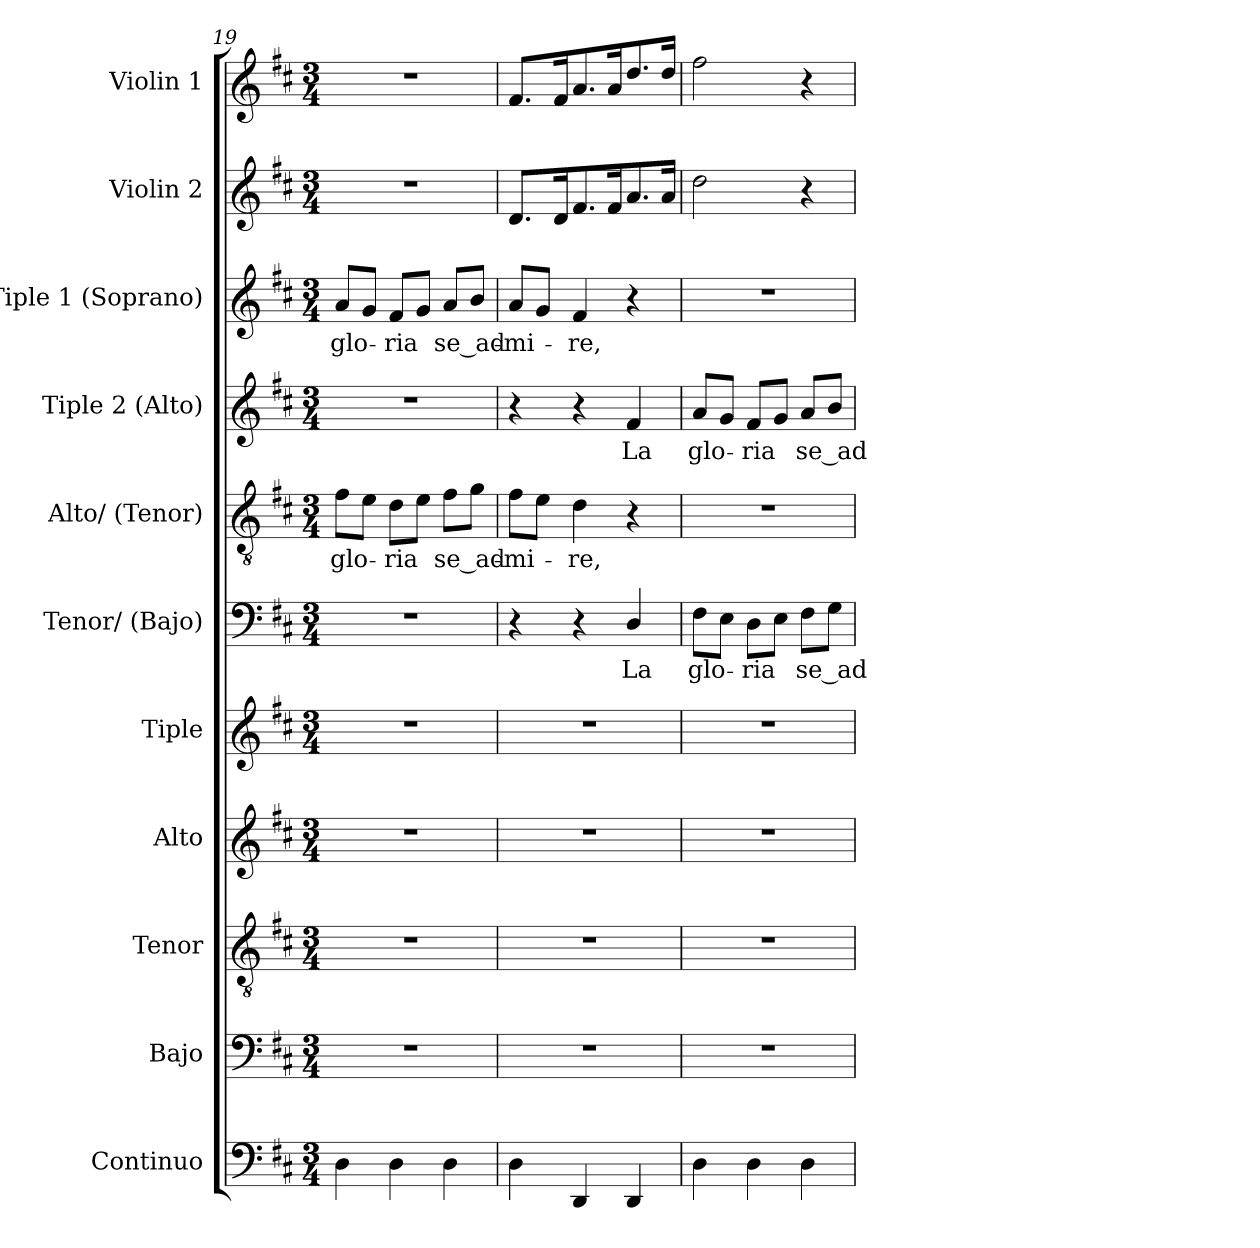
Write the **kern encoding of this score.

**kern	**kern	**kern	**kern	**kern	**kern	**text	**kern	**text	**kern	**text	**kern	**text	**kern	**kern
*part11	*part10	*part9	*part8	*part7	*part6	*part6	*part5	*part5	*part4	*part4	*part3	*part3	*part2	*part1
*staff11	*staff10	*staff9	*staff8	*staff7	*staff6	*staff6	*staff5	*staff5	*staff4	*staff4	*staff3	*staff3	*staff2	*staff1
*I"Continuo	*I"Bajo	*I"Tenor	*I"Alto	*I"Tiple	*I"Tenor/ (Bajo)	*	*I"Alto/ (Tenor)	*	*I"Tiple  2 (Alto)	*	*I"Tiple 1 (Soprano)	*	*I"Violin 2	*I"Violin 1
*	*I'B.	*I'T.	*I'A.	*	*I'B.	*	*I'T.	*	*I'A.	*	*I'S.	*	*I'Vln. 2	*I'Vln. 1
*clefF4	*clefF4	*clefGv2	*clefG2	*clefG2	*clefF4	*	*clefGv2	*	*clefG2	*	*clefG2	*	*clefG2	*clefG2
*	*	*ITrd7c12	*	*	*	*	*ITrd7c12	*	*	*	*	*	*	*
*k[f#c#]	*k[f#c#]	*k[f#c#]	*k[f#c#]	*k[f#c#]	*k[f#c#]	*	*k[f#c#]	*	*k[f#c#]	*	*k[f#c#]	*	*k[f#c#]	*k[f#c#]
*D:	*D:	*D:	*D:	*D:	*D:	*	*D:	*	*D:	*	*D:	*	*D:	*D:
*M3/4	*M3/4	*M3/4	*M3/4	*M3/4	*M3/4	*	*M3/4	*	*M3/4	*	*M3/4	*	*M3/4	*M3/4
=19	=19	=19	=19	=19	=19	=19	=19	=19	=19	=19	=19	=19	=19	=19
!	!LO:N:vis=1	!LO:N:vis=1	!LO:N:vis=1	!LO:N:vis=1	!LO:N:vis=1	!	!	!	!	!	!	!	!	!
!	!	!	!	!	!	!	!	!LO:LY:b:color=#000000	!LO:N:vis=1	!	!	!	!	!
!	!	!	!	!	!	!	!	!	!	!	!	!LO:LY:b:color=#000000	!LO:N:vis=1	!LO:N:vis=1
4Di\	2.r	2.r	2.r	2.r	2.r	.	8F#i\L	glo-	2.r	.	8ai/L	glo-	2.r	2.r
.	.	.	.	.	.	.	8Ei\J	.	.	.	8gi/J	.	.	.
!	!	!	!	!	!	!	!	!LO:LY:b:color=#000000	!	!	!	!	!	!
!	!	!	!	!	!	!	!	!	!	!	!	!LO:LY:b:color=#000000	!	!
4Di\	.	.	.	.	.	.	8Di\L	-ria	.	.	8f#i/L	-ria	.	.
.	.	.	.	.	.	.	8Ei\J	.	.	.	8gi/J	.	.	.
!	!	!	!	!	!	!	!	!LO:LY:b:color=#000000	!	!	!	!	!	!
!	!	!	!	!	!	!	!	!	!	!	!	!LO:LY:b:color=#000000	!	!
4Di\	.	.	.	.	.	.	8F#i\L	se_ad-	.	.	8ai/L	se_ad-	.	.
.	.	.	.	.	.	.	8Gi\J	.	.	.	8bi/J	.	.	.
=20	=20	=20	=20	=20	=20	=20	=20	=20	=20	=20	=20	=20	=20	=20
!	!LO:N:vis=1	!LO:N:vis=1	!LO:N:vis=1	!LO:N:vis=1	!	!	!	!	!	!	!	!	!	!
!	!	!	!	!	!	!	!	!LO:LY:b:color=#000000	!	!	!	!	!	!
!	!	!	!	!	!	!	!	!	!	!	!	!LO:LY:b:color=#000000	!	!
4Di\	2.r	2.r	2.r	2.r	4r	.	8F#i\L	-mi-	4r	.	8ai/L	-mi-	8.di/L	8.f#i/L
.	.	.	.	.	.	.	8Ei\J	.	.	.	8gi/J	.	.	.
.	.	.	.	.	.	.	.	.	.	.	.	.	16di/k	16f#i/k
!	!	!	!	!	!	!	!	!LO:LY:b:color=#000000	!	!	!	!	!	!
!	!	!	!	!	!	!	!	!	!	!	!	!LO:LY:b:color=#000000	!	!
4DDi/	.	.	.	.	4r	.	4Di\	-re,	4r	.	4f#i/	-re,	8.f#i/	8.ai/
.	.	.	.	.	.	.	.	.	.	.	.	.	16f#i/k	16ai/k
!	!	!	!	!	!	!LO:LY:b:color=#000000	!	!	!	!	!	!	!	!
!	!	!	!	!	!	!	!	!	!	!LO:LY:b:color=#000000	!	!	!	!
4DDi/	.	.	.	.	4Di/	La	4r	.	4f#i/	La	4r	.	8.ai/	8.ddi/
.	.	.	.	.	.	.	.	.	.	.	.	.	16ai/Jk	16ddi/Jk
=21	=21	=21	=21	=21	=21	=21	=21	=21	=21	=21	=21	=21	=21	=21
!	!LO:N:vis=1	!LO:N:vis=1	!LO:N:vis=1	!LO:N:vis=1	!	!	!	!	!	!	!	!	!	!
!	!	!	!	!	!	!LO:LY:b:color=#000000	!LO:N:vis=1	!	!	!	!	!	!	!
!	!	!	!	!	!	!	!	!	!	!LO:LY:b:color=#000000	!LO:N:vis=1	!	!	!
4Di\	2.r	2.r	2.r	2.r	8F#i\L	glo-	2.r	.	8ai/L	glo-	2.r	.	2ddi\	2ff#i\
.	.	.	.	.	8Ei\J	.	.	.	8gi/J	.	.	.	.	.
!	!	!	!	!	!	!LO:LY:b:color=#000000	!	!	!	!	!	!	!	!
!	!	!	!	!	!	!	!	!	!	!LO:LY:b:color=#000000	!	!	!	!
4Di\	.	.	.	.	8Di\L	-ria	.	.	8f#i/L	-ria	.	.	.	.
.	.	.	.	.	8Ei\J	.	.	.	8gi/J	.	.	.	.	.
!	!	!	!	!	!	!LO:LY:b:color=#000000	!	!	!	!	!	!	!	!
!	!	!	!	!	!	!	!	!	!	!LO:LY:b:color=#000000	!	!	!	!
4Di\	.	.	.	.	8F#i\L	se_ad-	.	.	8ai/L	se_ad-	.	.	4r	4r
.	.	.	.	.	8Gi\J	.	.	.	8bi/J	.	.	.	.	.
=	=	=	=	=	=	=	=	=	=	=	=	=	=	=
*-	*-	*-	*-	*-	*-	*-	*-	*-	*-	*-	*-	*-	*-	*-
